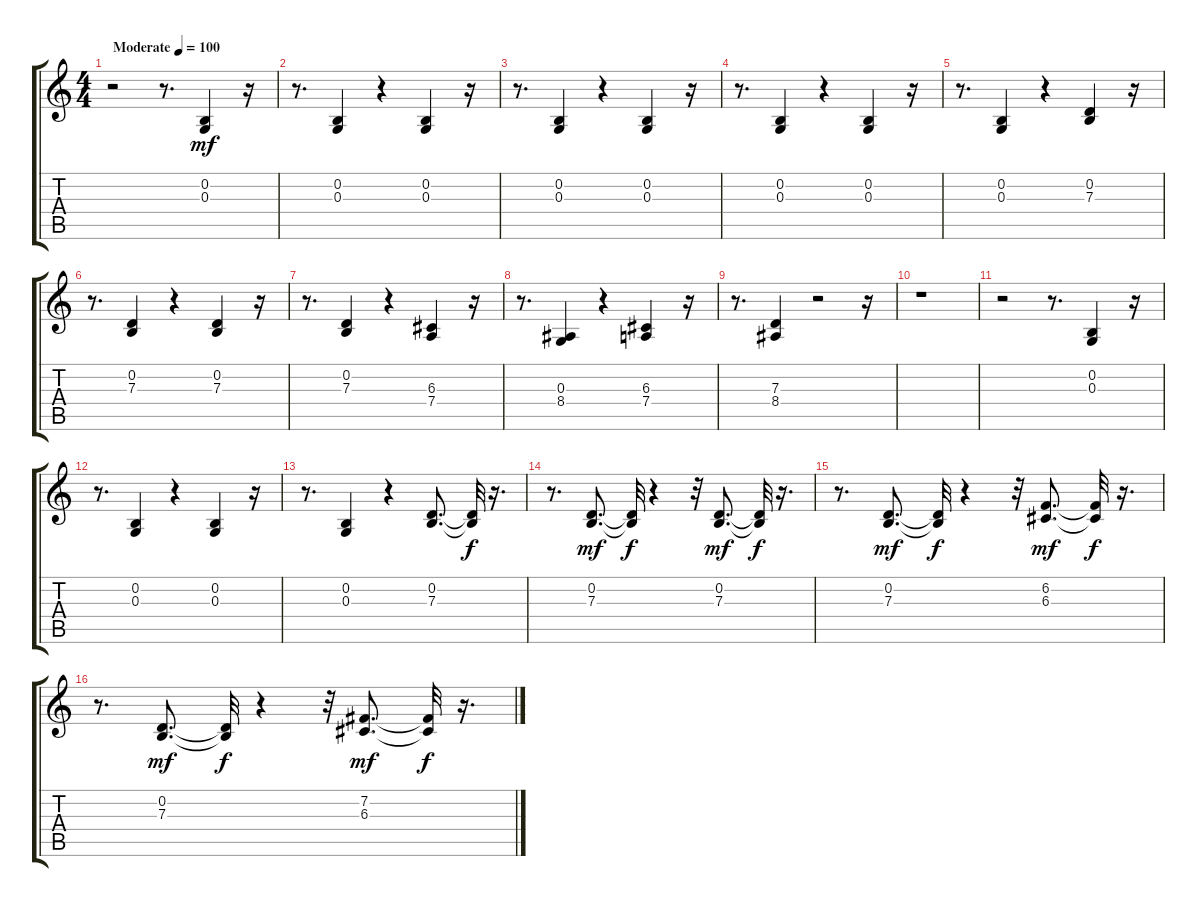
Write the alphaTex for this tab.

\track "" {instrument frenchhorn}
\staff {score tabs}
\tuning (E4 B3 G3 D3 A2 E2) {hide}
\ts (4 4)
\tempo (100 "Moderate")
\clef g2
\ks c
r.2{dy mf instrument frenchhorn} r.8{d} (0.2 0.3).4 r.16 |
r.8{d} (0.2 0.3).4 r.4 (0.2 0.3).4 r.16 |
r.8{d} (0.2 0.3).4 r.4 (0.2 0.3).4 r.16 |
r.8{d} (0.2 0.3).4 r.4 (0.2 0.3).4 r.16 |
r.8{d} (0.2 0.3).4 r.4 (0.2 7.3).4 r.16 |
r.8{d} (0.2 7.3).4 r.4 (0.2 7.3).4 r.16 |
r.8{d} (0.2 7.3).4 r.4 (6.3 7.4).4 r.16 |
r.8{d} (0.3 8.4).4 r.4 (6.3 7.4).4 r.16 |
r.8{d} (7.3 8.4).4 r.2 r.16 |
r.1 |
r.2 r.8{d} (0.2 0.3).4 r.16 |
r.8{d} (0.2 0.3).4 r.4 (0.2 0.3).4 r.16 |
r.8{d} (0.2 0.3).4 r.4 (0.2 7.3).8{d} (0.2{t} 7.3{t}).32{dy f} r.16{d} |
r.8{d} (0.2 7.3).8{d dy mf} (0.2{t} 7.3{t}).32{dy f} r.4 r.32 (0.2 7.3).8{d dy mf} (0.2{t} 7.3{t}).32{dy f} r.16{d} |
r.8{d} (0.2 7.3).8{d dy mf} (0.2{t} 7.3{t}).32{dy f} r.4 r.32 (6.2 6.3).8{d dy mf} (6.2{t} 6.3{t}).32{dy f} r.16{d} |
r.8{d} (0.2 7.3).8{d dy mf} (0.2{t} 7.3{t}).32{dy f} r.4 r.32 (7.2 6.3).8{d dy mf} (7.2{t} 6.3{t}).32{dy f} r.16{d}
